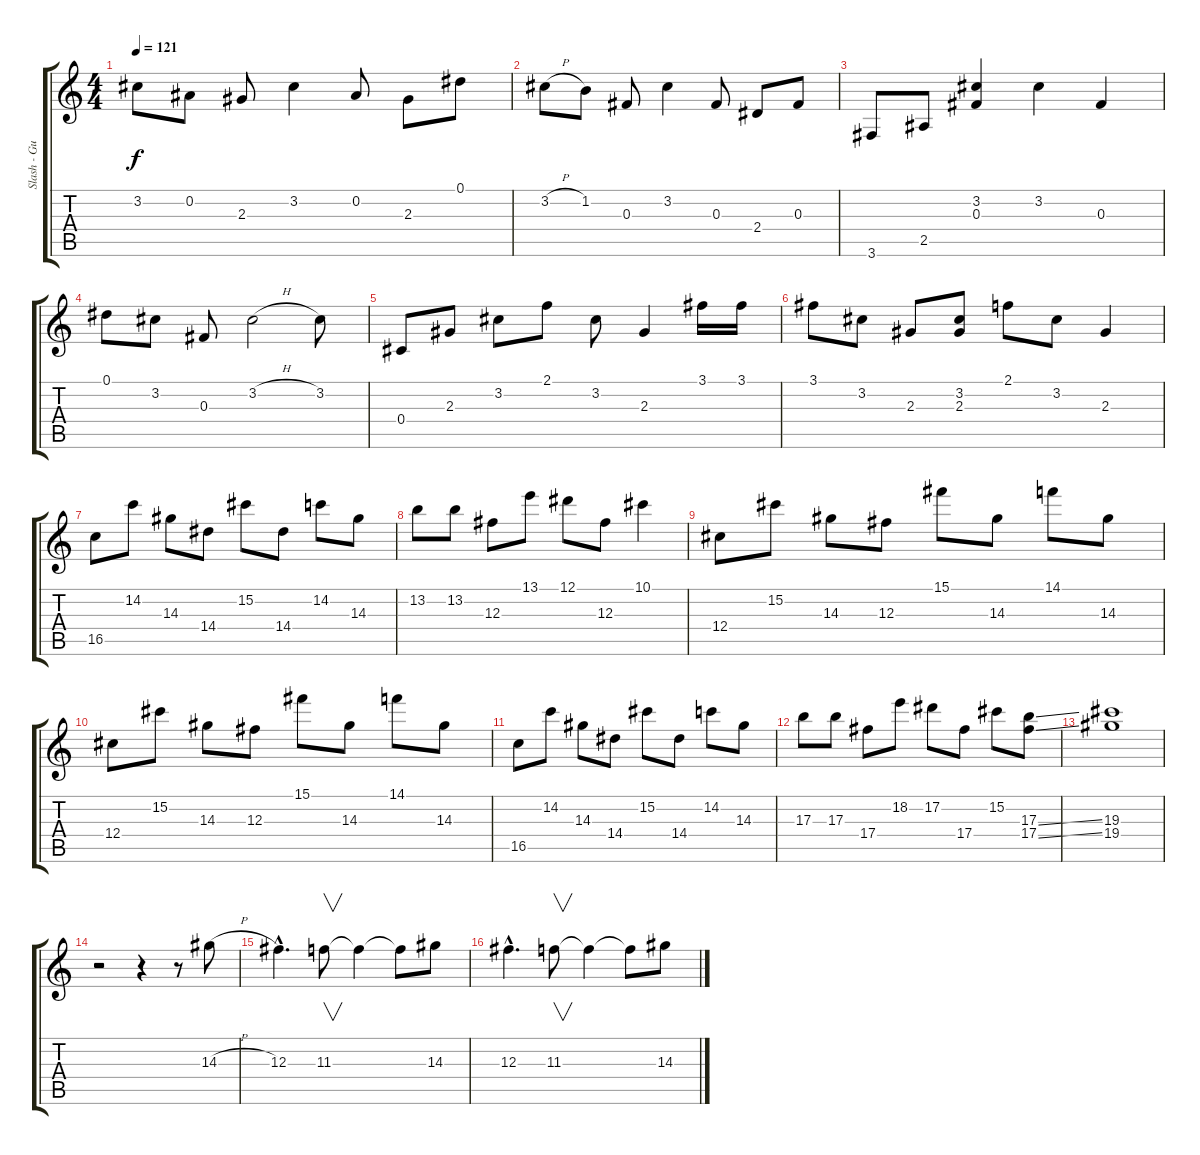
\track ("Slash - Guitarra Solo" "Slash - Gu") {instrument overdrivenguitar}
\staff {score tabs}
\tuning (Eb4 Bb3 Gb3 Db3 Ab2 Eb2) {hide}
\ts (4 4)
\tempo 121
\clef g2
\ks c
3.2.8{dy f} 0.2.8 2.3.8 3.2.4 0.2.8 2.3.8 0.1.8 |
3.2{h}.8 1.2.8 0.3.8 3.2.4 0.3.8 2.4.8 0.3.8 |
3.6.8 2.5.8 (3.2 0.3).4 3.2.4 0.3.4 |
0.1.8 3.2.8 0.3.8 3.2{h}.2 3.2.8 |
0.4.8 2.3.8 3.2.8 2.1.8 3.2.8 2.3.4 3.1.16 3.1.16 |
3.1.8 3.2.8 2.3.8 (3.2 2.3).8 2.1.8 3.2.8 2.3.4 |
16.5.8 14.2.8 14.3.8 14.4.8 15.2.8 14.4.8 14.2.8 14.3.8 |
13.2.8 13.2.8 12.3.8 13.1.8 12.1.8 12.3.8 10.1.4 |
12.4.8 15.2.8 14.3.8 12.3.8 15.1.8 14.3.8 14.1.8 14.3.8 |
12.4.8 15.2.8 14.3.8 12.3.8 15.1.8 14.3.8 14.1.8 14.3.8 |
16.5.8 14.2.8 14.3.8 14.4.8 15.2.8 14.4.8 14.2.8 14.3.8 |
17.3.8 17.3.8 17.4.8 18.2.8 17.2.8 17.4.8 15.2.8 (17.3{ss} 17.4{ss}).8 |
(19.3 19.4).1 |
r.2 r.4 r.8 14.3{h}.8 |
12.3{hac}.4{d} 11.3.8{v} 11.3{t}.4 11.3{t}.8 14.3.8 |
12.3{hac}.4{d} 11.3.8{v} 11.3{t}.4 11.3{t}.8 14.3.8
